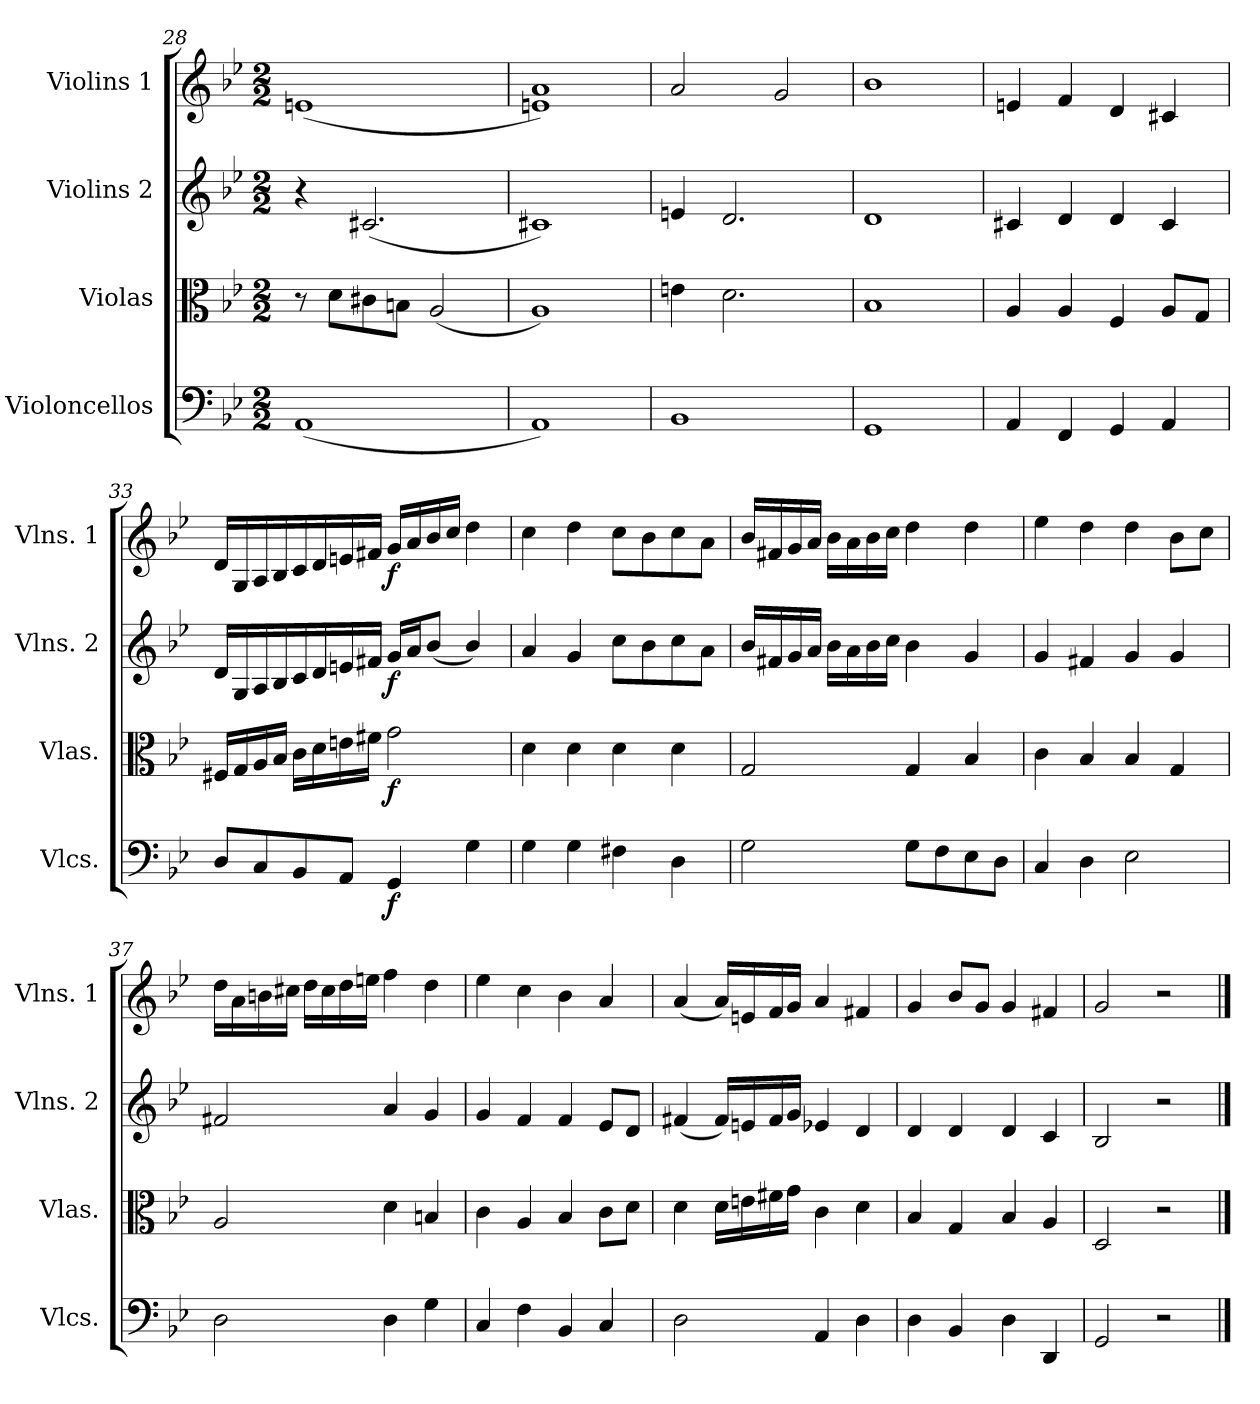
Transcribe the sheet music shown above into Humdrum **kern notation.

**kern	**dynam	**kern	**dynam	**kern	**dynam	**kern	**dynam
*part4	*part4	*part3	*part3	*part2	*part2	*part1	*part1
*staff4	*staff4	*staff3	*staff3	*staff2	*staff2	*staff1	*staff1
*I"Violoncellos	*	*I"Violas	*	*I"Violins 2	*	*I"Violins 1	*
*I'Vlcs.	*	*I'Vlas.	*	*I'Vlns. 2	*	*I'Vlns. 1	*
*clefF4	*	*clefC3	*	*clefG2	*	*clefG2	*
*k[b-e-]	*	*k[b-e-]	*	*k[b-e-]	*	*k[b-e-]	*
*M2/2	*	*M2/2	*	*M2/2	*	*M2/2	*
=28	=28	=28	=28	=28	=28	=28	=28
(<1AA	.	8r	.	4r	.	(<1en	.
.	.	8d\L	.	.	.	.	.
.	.	8c#X\	.	(<2.c#X/	.	.	.
.	.	8Bn\J	.	.	.	.	.
.	.	(<2A/	.	.	.	.	.
=29	=29	=29	=29	=29	=29	=29	=29
1AA)	.	1A)	.	1c#X)	.	1en 1a)	.
=30	=30	=30	=30	=30	=30	=30	=30
1BB-	.	4en\	.	4en/	.	2a/	.
.	.	2.d\	.	2.d/	.	.	.
.	.	.	.	.	.	2g/	.
=31	=31	=31	=31	=31	=31	=31	=31
1GG	.	1B-	.	1d	.	1b-	.
!!LO:LB:g=z
=32	=32	=32	=32	=32	=32	=32	=32
4AA/	.	4A/	.	4c#X/	.	4en/	.
4FF/	.	4A/	.	4d/	.	4f/	.
4GG/	.	4F/	.	4d/	.	4d/	.
4AA/	.	8A/L	.	4c#/	.	4c#X/	.
.	.	8G/J	.	.	.	.	.
=33	=33	=33	=33	=33	=33	=33	=33
8D/L	.	16F#X/LL	.	16d/LL	.	16d/LL	.
.	.	16G/	.	16G/	.	16G/	.
8C/	.	16A/	.	16A/	.	16A/	.
.	.	16B-/JJ	.	16B-/	.	16B-/	.
8BB-/	.	16c\LL	.	16c/	.	16c/	.
.	.	16d\	.	16d/	.	16d/	.
8AA/J	.	16en\	.	16en/	.	16en/	.
.	.	16f#X\JJ	.	16f#X/JJ	.	16f#X/JJ	.
!	!LO:DY:b	!	!LO:DY:b	!	!LO:DY:b	!	!LO:DY:b
4GG/	f	2g\	f	16g/LL	f	16g/LL	f
.	.	.	.	16a/J	.	16a/	.
.	.	.	.	(<8b-/J	.	16b-/	.
.	.	.	.	.	.	16cc/JJ	.
4G\	.	.	.	4b-/)	.	4dd\	.
=34	=34	=34	=34	=34	=34	=34	=34
4G\	.	4d\	.	4a/	.	4cc\	.
4G\	.	4d\	.	4g/	.	4dd\	.
4F#X\	.	4d\	.	8cc\L	.	8cc\L	.
.	.	.	.	8b-\	.	8b-\	.
4D\	.	4d\	.	8cc\	.	8cc\	.
.	.	.	.	8a\J	.	8a\J	.
!!LO:PB:g=z
=35	=35	=35	=35	=35	=35	=35	=35
2G\	.	2G/	.	16b-/LL	.	16b-/LL	.
.	.	.	.	16f#X/	.	16f#X/	.
.	.	.	.	16g/	.	16g/	.
.	.	.	.	16a/JJ	.	16a/JJ	.
.	.	.	.	16b-\LL	.	16b-\LL	.
.	.	.	.	16a\	.	16a\	.
.	.	.	.	16b-\	.	16b-\	.
.	.	.	.	16cc\JJ	.	16cc\JJ	.
8G\L	.	4G/	.	4b-\	.	4dd\	.
8F\	.	.	.	.	.	.	.
8E-\	.	4B-/	.	4g/	.	4dd\	.
8D\J	.	.	.	.	.	.	.
=36	=36	=36	=36	=36	=36	=36	=36
4C/	.	4c\	.	4g/	.	4ee-\	.
4D\	.	4B-/	.	4f#X/	.	4dd\	.
2E-\	.	4B-/	.	4g/	.	4dd\	.
.	.	4G/	.	4g/	.	8b-\L	.
.	.	.	.	.	.	8cc\J	.
=37	=37	=37	=37	=37	=37	=37	=37
2D\	.	2A/	.	2f#X/	.	16dd\LL	.
.	.	.	.	.	.	16a\	.
.	.	.	.	.	.	16bn\	.
.	.	.	.	.	.	16cc#X\JJ	.
.	.	.	.	.	.	16dd\LL	.
.	.	.	.	.	.	16cc#\	.
.	.	.	.	.	.	16dd\	.
.	.	.	.	.	.	16een\JJ	.
4D\	.	4d\	.	4a/	.	4ff\	.
4G\	.	4Bn/	.	4g/	.	4dd\	.
=38	=38	=38	=38	=38	=38	=38	=38
4C/	.	4c\	.	4g/	.	4ee-\	.
4F\	.	4A/	.	4f/	.	4cc\	.
4BB-/	.	4B-/	.	4f/	.	4b-\	.
4C/	.	8c\L	.	8e-/L	.	4a/	.
.	.	8d\J	.	8d/J	.	.	.
!!LO:LB:g=z
=39	=39	=39	=39	=39	=39	=39	=39
2D\	.	4d\	.	(<4f#X/	.	(<4a/	.
.	.	16d\LL	.	16f#/LL)	.	16a/LL)	.
.	.	16en\	.	16en/	.	16en/	.
.	.	16f#X\	.	16f#/	.	16f/	.
.	.	16g\JJ	.	16g/JJ	.	16g/JJ	.
4AA/	.	4c\	.	4e-X/	.	4a/	.
4D\	.	4d\	.	4d/	.	4f#X/	.
=40	=40	=40	=40	=40	=40	=40	=40
4D\	.	4B-/	.	4d/	.	4g/	.
4BB-/	.	4G/	.	4d/	.	8b-/L	.
.	.	.	.	.	.	8g/J	.
4D\	.	4B-/	.	4d/	.	4g/	.
4DD/	.	4A/	.	4c/	.	4f#X/	.
=41	=41	=41	=41	=41	=41	=41	=41
2GG/	.	2D/	.	2B-/	.	2g/	.
2r	.	2r	.	2r	.	2r	.
==	==	==	==	==	==	==	==
*-	*-	*-	*-	*-	*-	*-	*-
